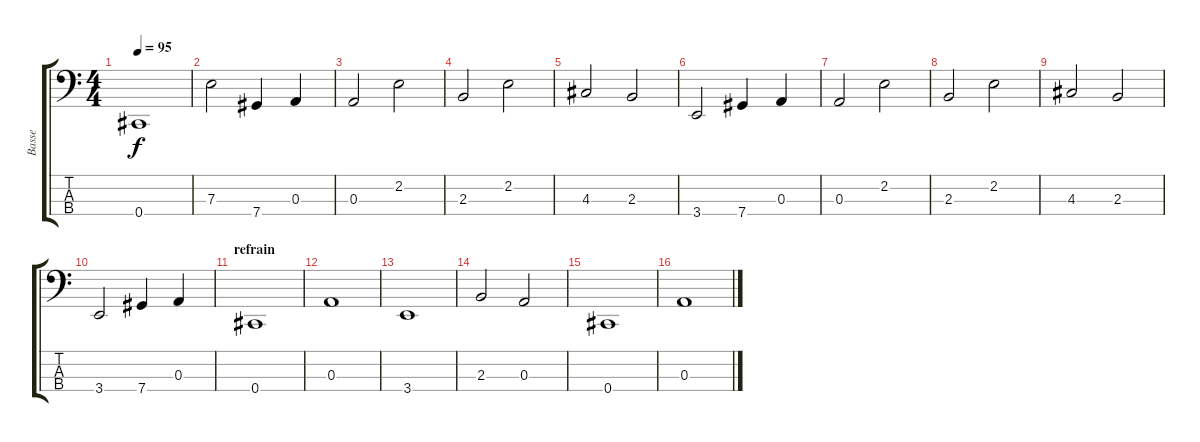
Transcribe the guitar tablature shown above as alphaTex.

\track ("Basse" "Basse") {instrument electricbassfinger}
\staff {score tabs}
\tuning (G2 D2 A1 Db1) {hide}
\ts (4 4)
\tempo 95
\clef f4
\ks c
0.4.1{dy f} |
7.3.2 7.4.4 0.3.4 |
0.3.2 2.2.2 |
2.3.2 2.2.2 |
4.3.2 2.3.2 |
3.4.2 7.4.4 0.3.4 |
0.3.2 2.2.2 |
2.3.2 2.2.2 |
4.3.2 2.3.2 |
3.4.2 7.4.4 0.3.4 |
\section ("" "refrain")
0.4.1 |
0.3.1 |
3.4.1 |
2.3.2 0.3.2 |
0.4.1 |
0.3.1
